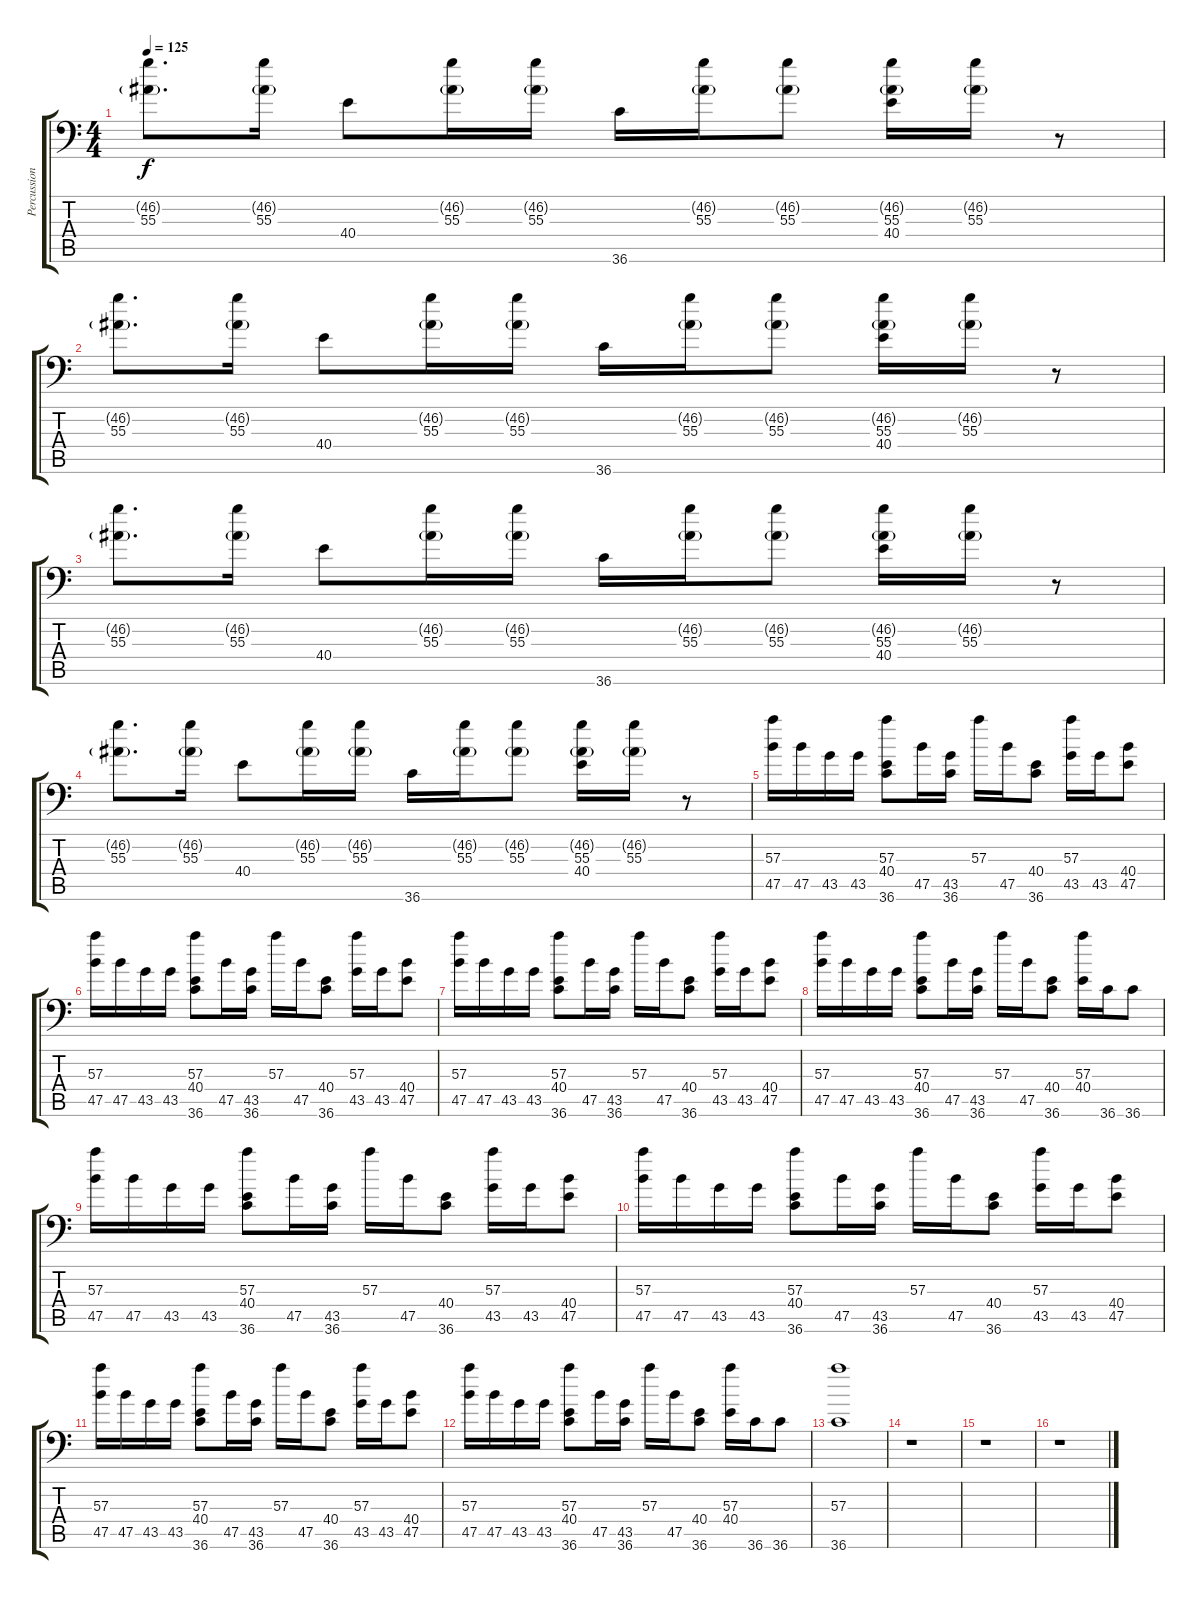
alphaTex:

\track ("Percussion" "Percussion") {instrument acousticgrandpiano}
\staff {score tabs}
\tuning (C-1 C-1 C-1 C-1 C-1 C-1) {hide}
\ts (4 4)
\tempo 125
\clef f4
\ks c
(46.2{g} 55.3).8{d dy f} (46.2{g} 55.3).16 40.4.8 (46.2{g} 55.3).16 (46.2{g} 55.3).16 36.6.16 (46.2{g} 55.3).16 (46.2{g} 55.3).8 (46.2{g} 55.3 40.4).16 (46.2{g} 55.3).16 r.8 |
(46.2{g} 55.3).8{d} (46.2{g} 55.3).16 40.4.8 (46.2{g} 55.3).16 (46.2{g} 55.3).16 36.6.16 (46.2{g} 55.3).16 (46.2{g} 55.3).8 (46.2{g} 55.3 40.4).16 (46.2{g} 55.3).16 r.8 |
(46.2{g} 55.3).8{d} (46.2{g} 55.3).16 40.4.8 (46.2{g} 55.3).16 (46.2{g} 55.3).16 36.6.16 (46.2{g} 55.3).16 (46.2{g} 55.3).8 (46.2{g} 55.3 40.4).16 (46.2{g} 55.3).16 r.8 |
(46.2{g} 55.3).8{d} (46.2{g} 55.3).16 40.4.8 (46.2{g} 55.3).16 (46.2{g} 55.3).16 36.6.16 (46.2{g} 55.3).16 (46.2{g} 55.3).8 (46.2{g} 55.3 40.4).16 (46.2{g} 55.3).16 r.8 |
(57.3 47.5).16 47.5.16 43.5.16 43.5.16 (57.3 40.4 36.6).8 47.5.16 (43.5 36.6).16 57.3.16 47.5.16 (40.4 36.6).8 (57.3 43.5).16 43.5.16 (40.4 47.5).8 |
(57.3 47.5).16 47.5.16 43.5.16 43.5.16 (57.3 40.4 36.6).8 47.5.16 (43.5 36.6).16 57.3.16 47.5.16 (40.4 36.6).8 (57.3 43.5).16 43.5.16 (40.4 47.5).8 |
(57.3 47.5).16 47.5.16 43.5.16 43.5.16 (57.3 40.4 36.6).8 47.5.16 (43.5 36.6).16 57.3.16 47.5.16 (40.4 36.6).8 (57.3 43.5).16 43.5.16 (40.4 47.5).8 |
(57.3 47.5).16 47.5.16 43.5.16 43.5.16 (57.3 40.4 36.6).8 47.5.16 (43.5 36.6).16 57.3.16 47.5.16 (40.4 36.6).8 (57.3 40.4).16 36.6.16 36.6.8 |
(57.3 47.5).16 47.5.16 43.5.16 43.5.16 (57.3 40.4 36.6).8 47.5.16 (43.5 36.6).16 57.3.16 47.5.16 (40.4 36.6).8 (57.3 43.5).16 43.5.16 (40.4 47.5).8 |
(57.3 47.5).16 47.5.16 43.5.16 43.5.16 (57.3 40.4 36.6).8 47.5.16 (43.5 36.6).16 57.3.16 47.5.16 (40.4 36.6).8 (57.3 43.5).16 43.5.16 (40.4 47.5).8 |
(57.3 47.5).16 47.5.16 43.5.16 43.5.16 (57.3 40.4 36.6).8 47.5.16 (43.5 36.6).16 57.3.16 47.5.16 (40.4 36.6).8 (57.3 43.5).16 43.5.16 (40.4 47.5).8 |
(57.3 47.5).16 47.5.16 43.5.16 43.5.16 (57.3 40.4 36.6).8 47.5.16 (43.5 36.6).16 57.3.16 47.5.16 (40.4 36.6).8 (57.3 40.4).16 36.6.16 36.6.8 |
(57.3 36.6).1 |
r.1 |
r.1 |
r.1
